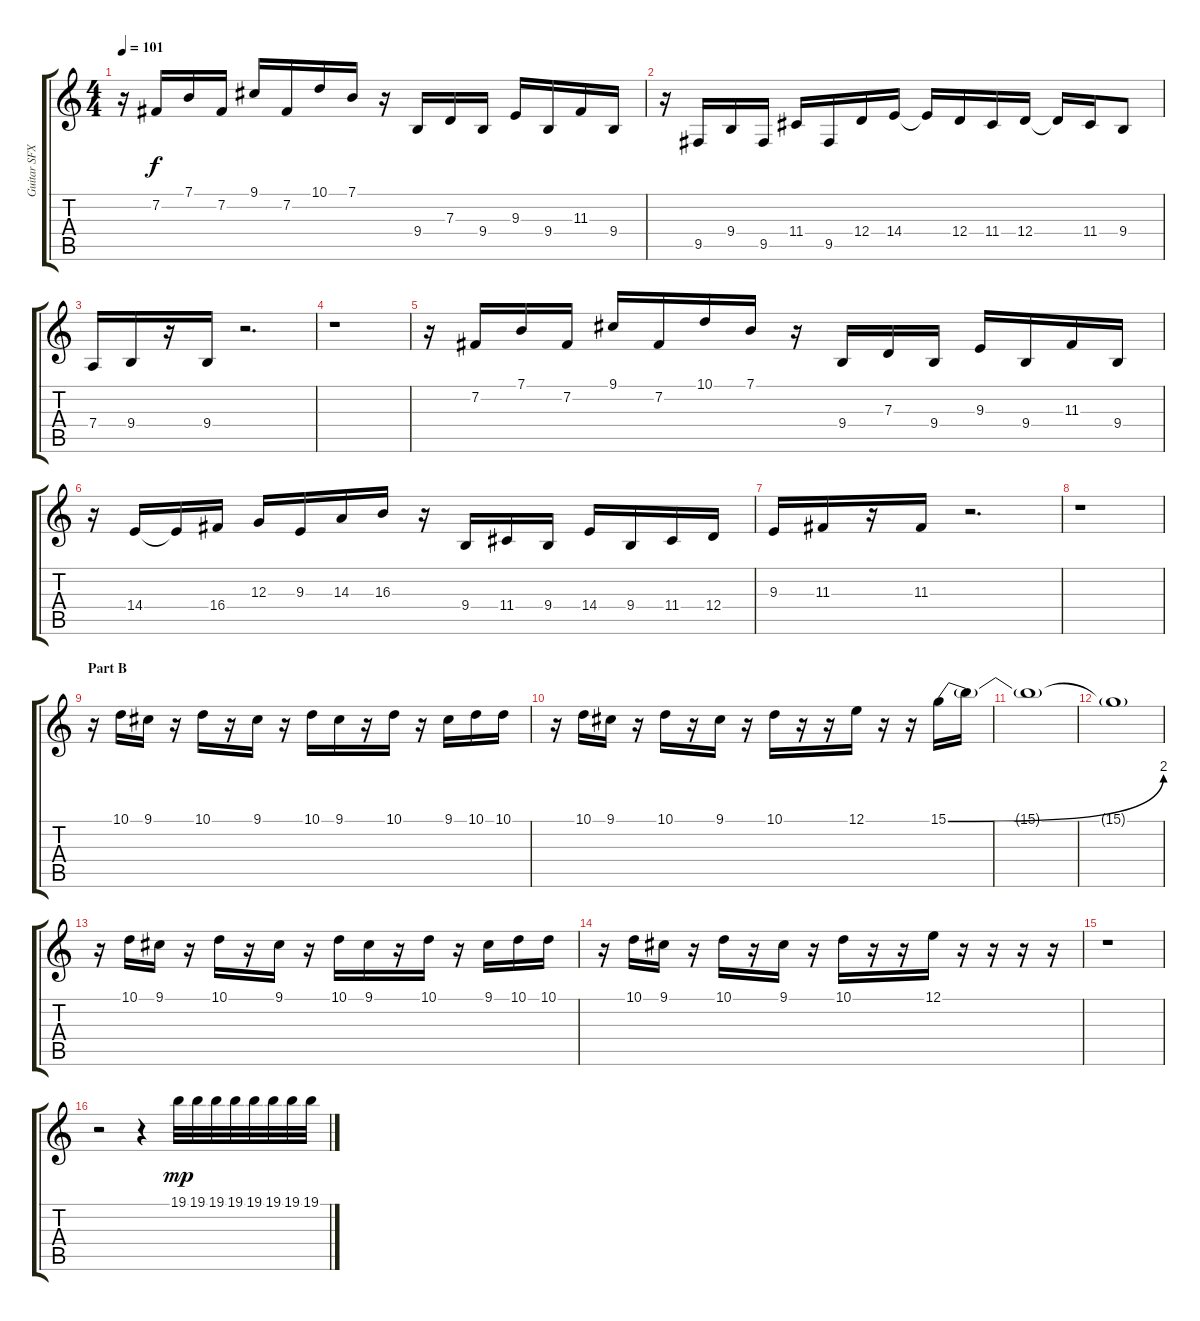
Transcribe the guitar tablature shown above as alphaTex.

\track ("Guitar SFX" "Guitar SFX") {instrument lead1square}
\staff {score tabs}
\tuning (E4 B3 G3 D3 A2 E2) {hide}
\ts (4 4)
\tempo 101
\clef g2
\ks c
r.16{dy f} 7.2.16 7.1.16 7.2.16 9.1.16 7.2.16 10.1.16 7.1.16 r.16 9.4.16 7.3.16 9.4.16 9.3.16 9.4.16 11.3.16 9.4.16 |
r.16 9.5.16 9.4.16 9.5.16 11.4.16 9.5.16 12.4.16 14.4.16 14.4{t}.16 12.4.16 11.4.16 12.4.16 12.4{t}.16 11.4.16 9.4.8 |
7.4.16 9.4.16 r.16 9.4.16 r.2{d} |
r.1 |
r.16 7.2.16 7.1.16 7.2.16 9.1.16 7.2.16 10.1.16 7.1.16 r.16 9.4.16 7.3.16 9.4.16 9.3.16 9.4.16 11.3.16 9.4.16 |
r.16 14.4.16 14.4{t}.16 16.4.16 12.3.16 9.3.16 14.3.16 16.3.16 r.16 9.4.16 11.4.16 9.4.16 14.4.16 9.4.16 11.4.16 12.4.16 |
9.3.16 11.3.16 r.16 11.3.16 r.2{d} |
r.1 |
\section ("" "Part B ")
r.16 10.1.16 9.1.16 r.16 10.1.16 r.16 9.1.16 r.16 10.1.16 9.1.16 r.16 10.1.16 r.16 9.1.16 10.1.16 10.1.16 |
r.16 10.1.16 9.1.16 r.16 10.1.16 r.16 9.1.16 r.16 10.1.16 r.16 r.16 12.1.16 r.16 r.16 15.1{be (bend 0 0 60 8)}.16 15.1{t}.16 |
15.1{t}.1 |
15.1{t}.1 |
r.16 10.1.16 9.1.16 r.16 10.1.16 r.16 9.1.16 r.16 10.1.16 9.1.16 r.16 10.1.16 r.16 9.1.16 10.1.16 10.1.16 |
r.16 10.1.16 9.1.16 r.16 10.1.16 r.16 9.1.16 r.16 10.1.16 r.16 r.16 12.1.16 r.16 r.16 r.16 r.16 |
r.1 |
r.2 r.4 19.1.32{dy mp} 19.1.32 19.1.32 19.1.32 19.1.32 19.1.32 19.1.32 19.1.32
